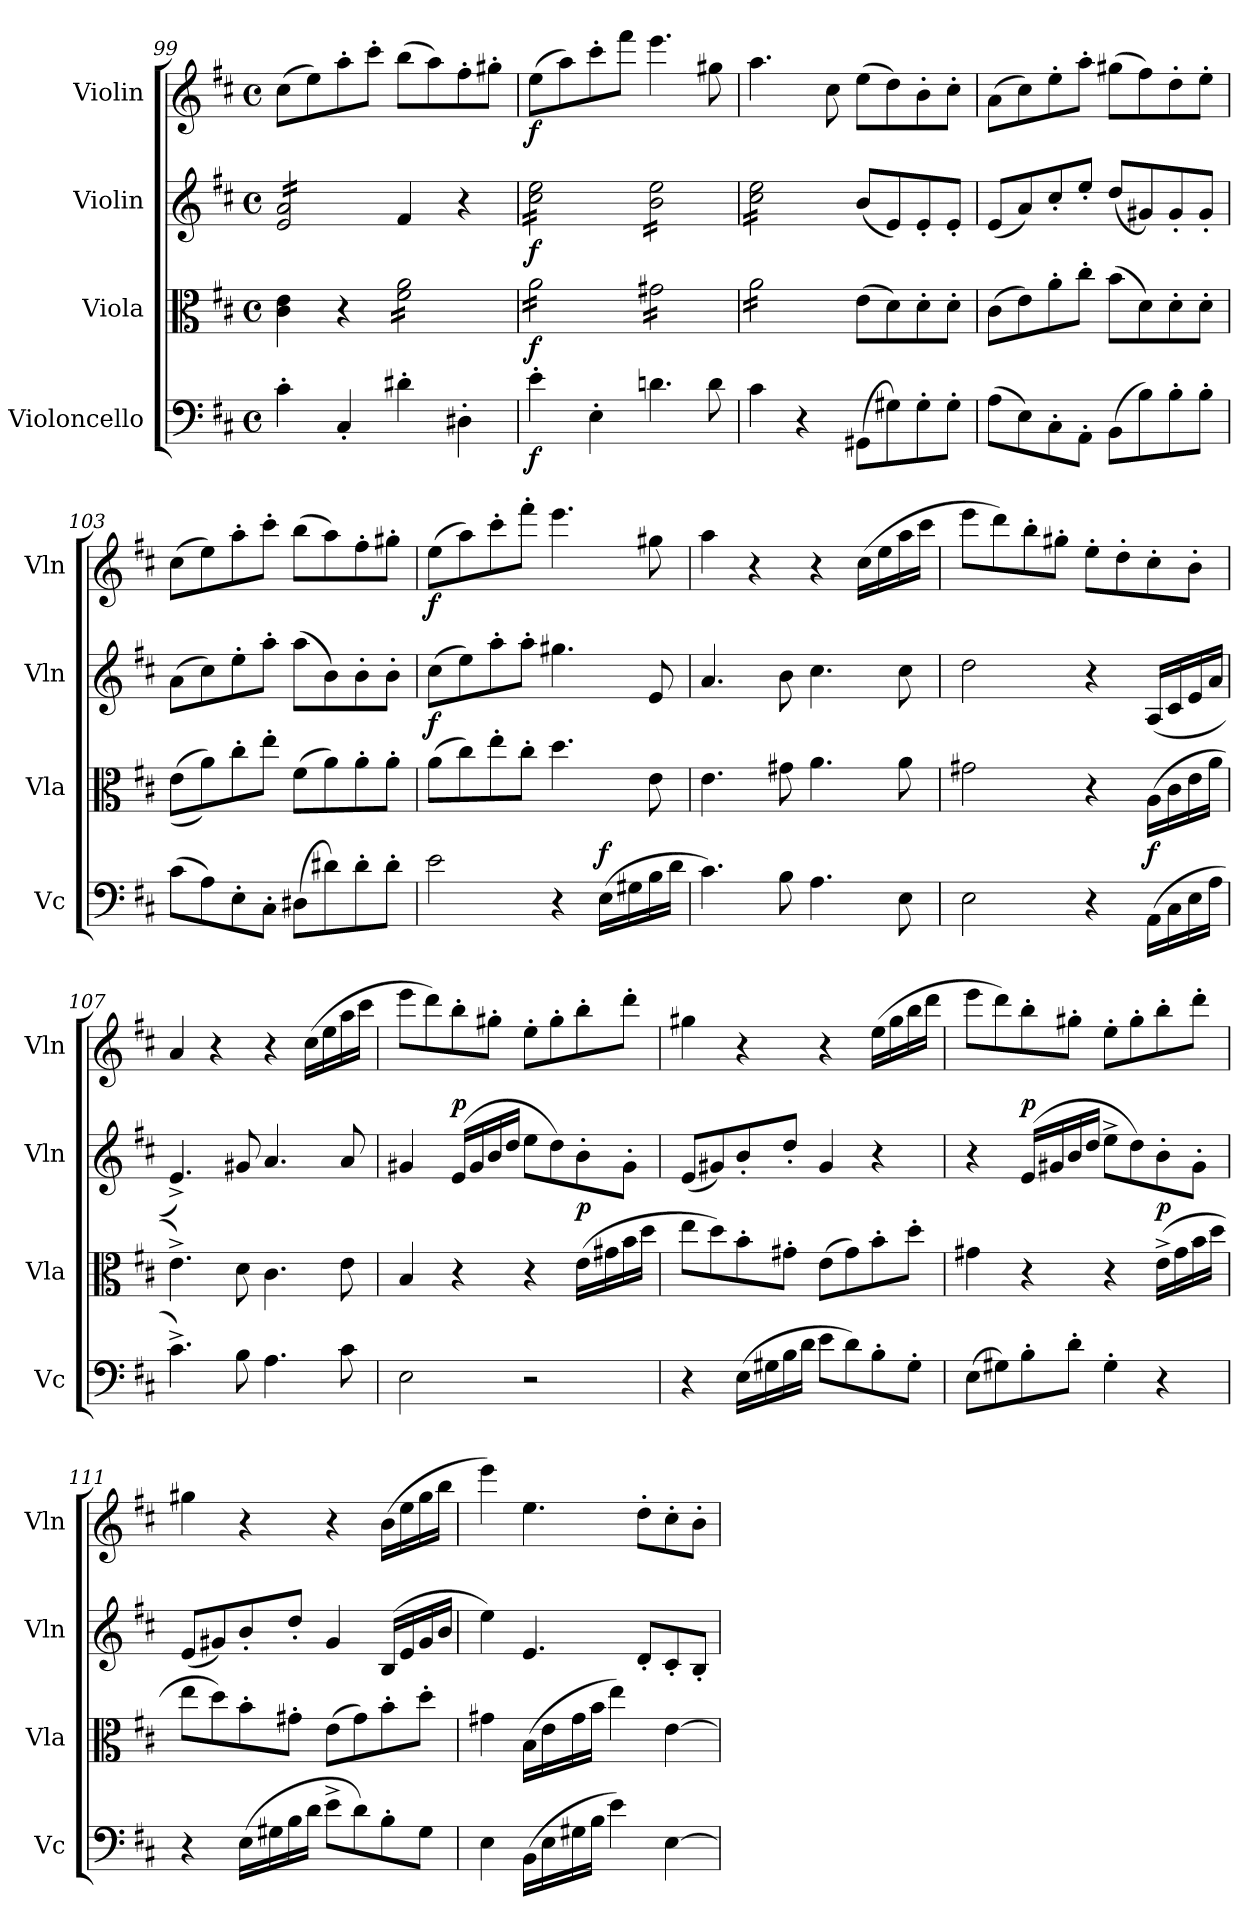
**kern	**dynam	**kern	**dynam	**kern	**dynam	**kern	**dynam
*part4	*part4	*part3	*part3	*part2	*part2	*part1	*part1
*staff4	*staff4	*staff3	*staff3	*staff2	*staff2	*staff1	*staff1
*I"Violoncello	*	*I"Viola	*	*I"Violin	*	*I"Violin	*
*I'Vc	*	*I'Vla	*	*I'Vln	*	*I'Vln	*
*clefF4	*	*clefC3	*	*clefG2	*	*clefG2	*
*k[f#c#]	*	*k[f#c#]	*	*k[f#c#]	*	*k[f#c#]	*
*M4/4	*	*M4/4	*	*M4/4	*	*M4/4	*
*met(c)	*	*met(c)	*	*met(c)	*	*met(c)	*
=99	=99	=99	=99	=99	=99	=99	=99
*	*	*	*	*tremolo	*	*	*
4c#'\	.	4c#\ 4e\	.	16e/ 16a/LL	.	(>8cc#\L	.
.	.	.	.	16e/ 16a/	.	.	.
.	.	.	.	16e/ 16a/	.	8ee\)	.
.	.	.	.	16e/ 16a/	.	.	.
4C#'/	.	4r	.	16e/ 16a/	.	8aa'\	.
.	.	.	.	16e/ 16a/	.	.	.
.	.	.	.	16e/ 16a/	.	8ccc#'\J	.
.	.	.	.	16e/ 16a/JJ	.	.	.
*	*	*	*	*Xtremolo	*	*	*
*	*	*tremolo	*	*	*	*	*
4d#X'\	.	16f#\ 16a\LL	.	4f#/	.	(>8bb\L	.
.	.	16f#\ 16a\	.	.	.	.	.
.	.	16f#\ 16a\	.	.	.	8aa\)	.
.	.	16f#\ 16a\	.	.	.	.	.
4D#X'\	.	16f#\ 16a\	.	4r	.	8ff#'\	.
.	.	16f#\ 16a\	.	.	.	.	.
.	.	16f#\ 16a\	.	.	.	8gg#X'\J	.
.	.	16f#\ 16a\JJ	.	.	.	.	.
=100	=100	=100	=100	=100	=100	=100	=100
!	!LO:DY:b	!	!LO:DY:b	!	!LO:DY:b	!	!LO:DY:b
*	*	*	*	*tremolo	*	*	*
4e'\	f	16a\LL	f	16cc#\ 16ee\LL	f	(>8ee\L	f
.	.	16a\	.	16cc#\ 16ee\	.	.	.
.	.	16a\	.	16cc#\ 16ee\	.	8aa\)	.
.	.	16a\	.	16cc#\ 16ee\	.	.	.
4E'\	.	16a\	.	16cc#\ 16ee\	.	8ccc#'\	.
.	.	16a\	.	16cc#\ 16ee\	.	.	.
.	.	16a\	.	16cc#\ 16ee\	.	8fff#\J	.
.	.	16a\JJ	.	16cc#\ 16ee\JJ	.	.	.
4.dn\	.	16g#X\LL	.	16b\ 16ee\LL	.	4.eee\	.
.	.	16g#X\	.	16b\ 16ee\	.	.	.
.	.	16g#X\	.	16b\ 16ee\	.	.	.
.	.	16g#X\	.	16b\ 16ee\	.	.	.
.	.	16g#X\	.	16b\ 16ee\	.	.	.
.	.	16g#X\	.	16b\ 16ee\	.	.	.
8d\	.	16g#X\	.	16b\ 16ee\	.	8gg#X\	.
.	.	16g#X\JJ	.	16b\ 16ee\JJ	.	.	.
=101	=101	=101	=101	=101	=101	=101	=101
4c#\	.	16a\LL	.	16cc#\ 16ee\LL	.	4.aa\	.
.	.	16a\	.	16cc#\ 16ee\	.	.	.
.	.	16a\	.	16cc#\ 16ee\	.	.	.
.	.	16a\	.	16cc#\ 16ee\	.	.	.
4r	.	16a\	.	16cc#\ 16ee\	.	.	.
.	.	16a\	.	16cc#\ 16ee\	.	.	.
.	.	16a\	.	16cc#\ 16ee\	.	8cc#\	.
.	.	16a\JJ	.	16cc#\ 16ee\JJ	.	.	.
*	*	*	*	*Xtremolo	*	*	*
*	*	*Xtremolo	*	*	*	*	*
(>8GG#X\L	.	(>8e\L	.	(8b/L	.	(>8ee\L	.
8G#X\)	.	8d\)	.	8e/)	.	8dd\)	.
8G#'\	.	8d'\	.	8e'/	.	8b'\	.
8G#'\J	.	8d'\J	.	8e'/J	.	8cc#'\J	.
=102	=102	=102	=102	=102	=102	=102	=102
(>8A\L	.	(>8c#\L	.	(8e/L	.	(>8a\L	.
8E\)	.	8e\)	.	8a/)	.	8cc#\)	.
8C#'\	.	8a'\	.	8cc#'/	.	8ee'\	.
8AA'\J	.	8cc#'\J	.	8ee'/J	.	8aa'\J	.
(>8BB\L	.	(>8b\L	.	(8dd/L	.	(>8gg#X\L	.
8B\)	.	8d\)	.	8g#X/)	.	8ff#\)	.
8B'\	.	8d'\	.	8g#'/	.	8dd'\	.
8B'\J	.	8d'\J	.	8g#'/J	.	8ee'\J	.
!!LO:PB:g=z
=103	=103	=103	=103	=103	=103	=103	=103
(>8c#\L	.	(>(>8e\L	.	(>8a\L	.	(>8cc#\L	.
8A\)	.	8a\))	.	8cc#\)	.	8ee\)	.
8E'\	.	8cc#'\	.	8ee'\	.	8aa'\	.
8C#'\J	.	8ee'\J	.	8aa'\J	.	8ccc#'\J	.
(>8D#X\L	.	(>8f#\L	.	(>8aa\L	.	(>8bb\L	.
8d#X\)	.	8a\)	.	8b\)	.	8aa\)	.
8d#'\	.	8a'\	.	8b'\	.	8ff#'\	.
8d#'\J	.	8a'\J	.	8b'\J	.	8gg#X'\J	.
=104	=104	=104	=104	=104	=104	=104	=104
!	!	!	!LO:DY:a	!	!	!	!LO:DY:b
2e\	.	(>8a\L	f	(>8cc#\L	.	(>8ee\L	f
.	.	8cc#\)	.	8ee\)	.	8aa\)	.
.	.	8ee'\	.	8aa'\	.	8ccc#'\	.
.	.	8cc#'\J	.	8aa'\J	.	8fff#'\J	.
4r	.	4.dd\	.	4.gg#X\	.	4.eee\	.
!	!LO:DY:a	!	!	!	!	!	!
(>16E\LL	f	.	.	.	.	.	.
16G#X\	.	.	.	.	.	.	.
16B\	.	8e\	.	8e/	.	8gg#X\	.
16d\JJ	.	.	.	.	.	.	.
=105	=105	=105	=105	=105	=105	=105	=105
4.c#\)	.	4.e\	.	4.a/	.	4aa\	.
.	.	.	.	.	.	4r	.
8B\	.	8g#X\	.	8b\	.	.	.
4.A\	.	4.a\	.	4.cc#\	.	4r	.
.	.	.	.	.	.	(>16cc#\LL	.
.	.	.	.	.	.	16ee\	.
8E\	.	8a\	.	8cc#\	.	16aa\	.
.	.	.	.	.	.	16ccc#\JJ	.
=106	=106	=106	=106	=106	=106	=106	=106
2E\	.	2g#X\	.	2dd\	.	8eee\L	.
.	.	.	.	.	.	8ddd\)	.
.	.	.	.	.	.	8bb'\	.
.	.	.	.	.	.	8gg#X'\J	.
4r	.	4r	.	4r	.	8ee'\L	.
.	.	.	.	.	.	8dd'\	.
!	!LO:DY:a	!	!	!	!	!	!
(>16AA\LL	f	(>16A\LL	.	(16A/LL	.	8cc#'\	.
16C#\	.	16c#\	.	16c#/	.	.	.
16E\	.	16e\	.	16e/	.	8b'\J	.
16A\JJ	.	16a\JJ	.	16a/JJ	.	.	.
=107	=107	=107	=107	=107	=107	=107	=107
4.c#^\)	.	4.e^\)	.	4.e^/)	.	4a/	.
.	.	.	.	.	.	4r	.
8B\	.	8d\	.	8g#X/	.	.	.
4.A\	.	4.c#\	.	4.a/	.	4r	.
.	.	.	.	.	.	(>16cc#\LL	.
.	.	.	.	.	.	16ee\	.
8c#\	.	8e\	.	8a/	.	16aa\	.
.	.	.	.	.	.	16ccc#\JJ	.
!!LO:LB:g=z
=108	=108	=108	=108	=108	=108	=108	=108
2E\	.	4B/	.	4g#X/	.	8eee\L	.
.	.	.	.	.	.	8ddd\)	.
!	!	!	!	!	!LO:DY:a	!	!
.	.	4r	.	(>16e/LL	p	8bb'\	.
.	.	.	.	16g#/	.	.	.
.	.	.	.	16b/	.	8gg#X'\J	.
.	.	.	.	16dd/JJ	.	.	.
2r	.	4r	.	8ee\L	.	8ee'\L	.
.	.	.	.	8dd\)	.	8gg#'\	.
!	!	!	!LO:DY:a	!	!	!	!
.	.	(>16e\LL	p	8b'\	.	8bb'\	.
.	.	16g#X\	.	.	.	.	.
.	.	16b\	.	8g#'\J	.	8ddd'\J	.
.	.	16dd\JJ	.	.	.	.	.
=109	=109	=109	=109	=109	=109	=109	=109
4r	.	8ee\L	.	(8e/L	.	4gg#X\	.
.	.	8dd\)	.	8g#X/)	.	.	.
(>16E\LL	.	8b'\	.	8b'/	.	4r	.
16G#X\	.	.	.	.	.	.	.
16B\	.	8g#X'\J	.	8dd'/J	.	.	.
16d\JJ	.	.	.	.	.	.	.
8e\L	.	(>8e\L	.	4g#/	.	4r	.
8d\)	.	8g#\)	.	.	.	.	.
8B'\	.	8b'\	.	4r	.	(>16ee\LL	.
.	.	.	.	.	.	16gg#\	.
8G#'\J	.	8dd'\J	.	.	.	16bb\	.
.	.	.	.	.	.	16ddd\JJ	.
=110	=110	=110	=110	=110	=110	=110	=110
(>8E\L	.	4g#X\	.	4r	.	8eee\L	.
8G#X\)	.	.	.	.	.	8ddd\)	.
!	!	!	!	!	!LO:DY:a	!	!
8B'\	.	4r	.	(>16e/LL	p	8bb'\	.
.	.	.	.	16g#X/	.	.	.
8d'\J	.	.	.	16b/	.	8gg#X'\J	.
.	.	.	.	16dd/JJ	.	.	.
4G#'\	.	4r	.	8ee^\L	.	8ee'\L	.
.	.	.	.	8dd\)	.	8gg#'\	.
!	!	!	!LO:DY:a	!	!	!	!
4r	.	(>16e^\LL	p	8b'\	.	8bb'\	.
.	.	16g#\	.	.	.	.	.
.	.	16b\	.	8g#'\J	.	8ddd'\J	.
.	.	16dd\JJ	.	.	.	.	.
=111	=111	=111	=111	=111	=111	=111	=111
4r	.	8ee\L	.	(8e/L	.	4gg#X\	.
.	.	8dd\)	.	8g#X/)	.	.	.
(>16E\LL	.	8b'\	.	8b'/	.	4r	.
16G#X\	.	.	.	.	.	.	.
16B\	.	8g#X'\J	.	8dd'/J	.	.	.
16d\JJ	.	.	.	.	.	.	.
8e^\L	.	(>8e\L	.	4g#/	.	4r	.
8d\)	.	8g#\)	.	.	.	.	.
8B'\	.	8b'\	.	(16B/LL	.	(>16b\LL	.
.	.	.	.	16e/	.	16ee\	.
8G#\J	.	8dd'\J	.	16g#/	.	16gg#\	.
.	.	.	.	16b/JJ	.	16bb\JJ	.
!!LO:LB:g=z
=112	=112	=112	=112	=112	=112	=112	=112
4E\	.	4g#X\	.	4ee\)	.	4eee\)	.
(>16BB\LL	.	(>16B\LL	.	4.e/	.	4.ee\	.
16E\	.	16e\	.	.	.	.	.
16G#X\	.	16g#\	.	.	.	.	.
16B\JJ	.	16b\JJ	.	.	.	.	.
4e\)	.	4ee\)	.	.	.	.	.
.	.	.	.	8d'/L	.	8dd'\L	.
[4E\	.	[4e\	.	8c#'/	.	8cc#'\	.
.	.	.	.	8B'/J	.	8b'\J	.
=	=	=	=	=	=	=	=
*-	*-	*-	*-	*-	*-	*-	*-
